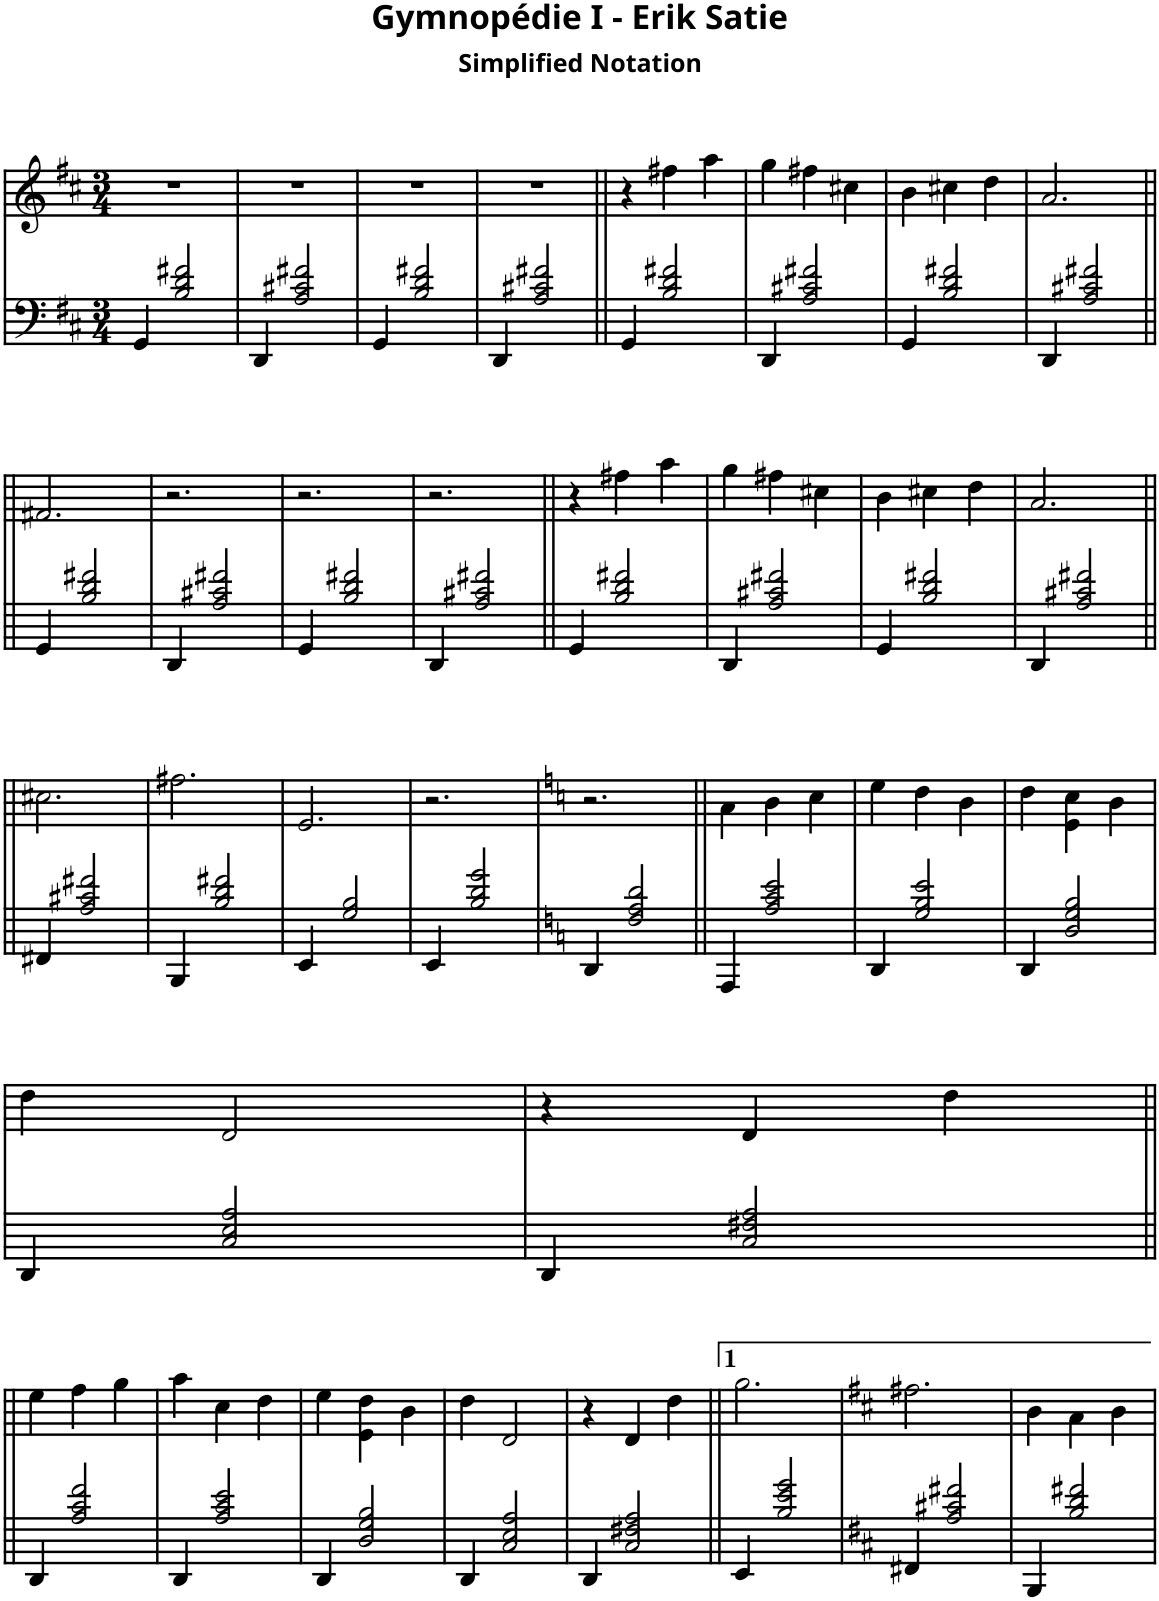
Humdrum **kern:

**kern	**kern
*part1	*part1
*staff2	*staff1
*I"Piano	*
*I'Pno	*
*clefF4	*clefG2
*k[f#c#]	*k[f#c#]
*M3/4	*M3/4
=1	=1
4GG/	2.r
2B/ 2d/ 2f#X/	.
=2	=2
4DD/	2.r
2A/ 2c#X/ 2f#X/	.
=3	=3
4GG/	2.r
2B/ 2d/ 2f#X/	.
=4	=4
4DD/	2.r
2A/ 2c#X/ 2f#X/	.
=5||	=5||
4GG/	4r
2B/ 2d/ 2f#X/	4ff#X\
.	4aa\
=6	=6
4DD/	4gg\
2A/ 2c#X/ 2f#X/	4ff#X\
.	4cc#X\
=7	=7
4GG/	4b\
2B/ 2d/ 2f#X/	4cc#X\
.	4dd\
=8	=8
4DD/	2.a/
2A/ 2c#X/ 2f#X/	.
!!LO:LB:g=z
=9||	=9||
4GG/	2.f#X/
2B/ 2d/ 2f#X/	.
=10	=10
4DD/	2.r
2A/ 2c#X/ 2f#X/	.
=11	=11
4GG/	2.r
2B/ 2d/ 2f#X/	.
=12	=12
4DD/	2.r
2A/ 2c#X/ 2f#X/	.
=13||	=13||
4GG/	4r
2B/ 2d/ 2f#X/	4ff#X\
.	4aa\
=14	=14
4DD/	4gg\
2A/ 2c#X/ 2f#X/	4ff#X\
.	4cc#X\
=15	=15
4GG/	4b\
2B/ 2d/ 2f#X/	4cc#X\
.	4dd\
=16	=16
4DD/	2.a/
2A/ 2c#X/ 2f#X/	.
!!LO:LB:g=z
=17||	=17||
4FF#X/	2.cc#X\
2A/ 2c#X/ 2f#X/	.
=18	=18
4BBB/	2.ff#X\
2B/ 2d/ 2f#X/	.
=19	=19
4EE/	2.e/
2G/ 2B/	.
=20	=20
4EE/	2.r
2B/ 2d/ 2g/	.
=21	=21
*k[]	*k[]
4DD/	2.r
2F/ 2A/ 2d/	.
=22||	=22||
4AAA/	4a\
2A/ 2c/ 2e/	4b\
.	4cc\
=23	=23
4DD/	4ee\
2G/ 2B/ 2e/	4dd\
.	4b\
=24	=24
4DD/	4dd\
2D/ 2G/ 2B/	4e\ 4cc\
.	4b\
!!LO:LB:g=z
=25	=25
4DD/	4dd\
2C/ 2E/ 2A/	2d/
=26	=26
4DD/	4r
2C/ 2F#X/ 2A/	4d/
.	4dd\
!!LO:LB:g=z
=27||	=27||
4DD/	4ee\
2A/ 2c/ 2f/	4ff\
.	4gg\
=28	=28
4DD/	4aa\
2A/ 2c/ 2e/	4cc\
.	4dd\
=29	=29
4DD/	4ee\
2D/ 2G/ 2B/	4e\ 4dd\
.	4b\
=30	=30
4DD/	4dd\
2C/ 2E/ 2A/	2d/
=31	=31
4DD/	4r
2C/ 2F#X/ 2A/	4d/
.	4dd\
=32||	=32||
4EE/	2.gg\
2B/ 2e/ 2g/	.
=33	=33
*k[f#c#]	*k[f#c#]
4FF#X/	2.ff#X\
2A/ 2c#X/ 2f#X/	.
=34	=34
4BBB/	4b\
2B/ 2d/ 2f#X/	4a\
.	4b\
=	=
*-	*-
